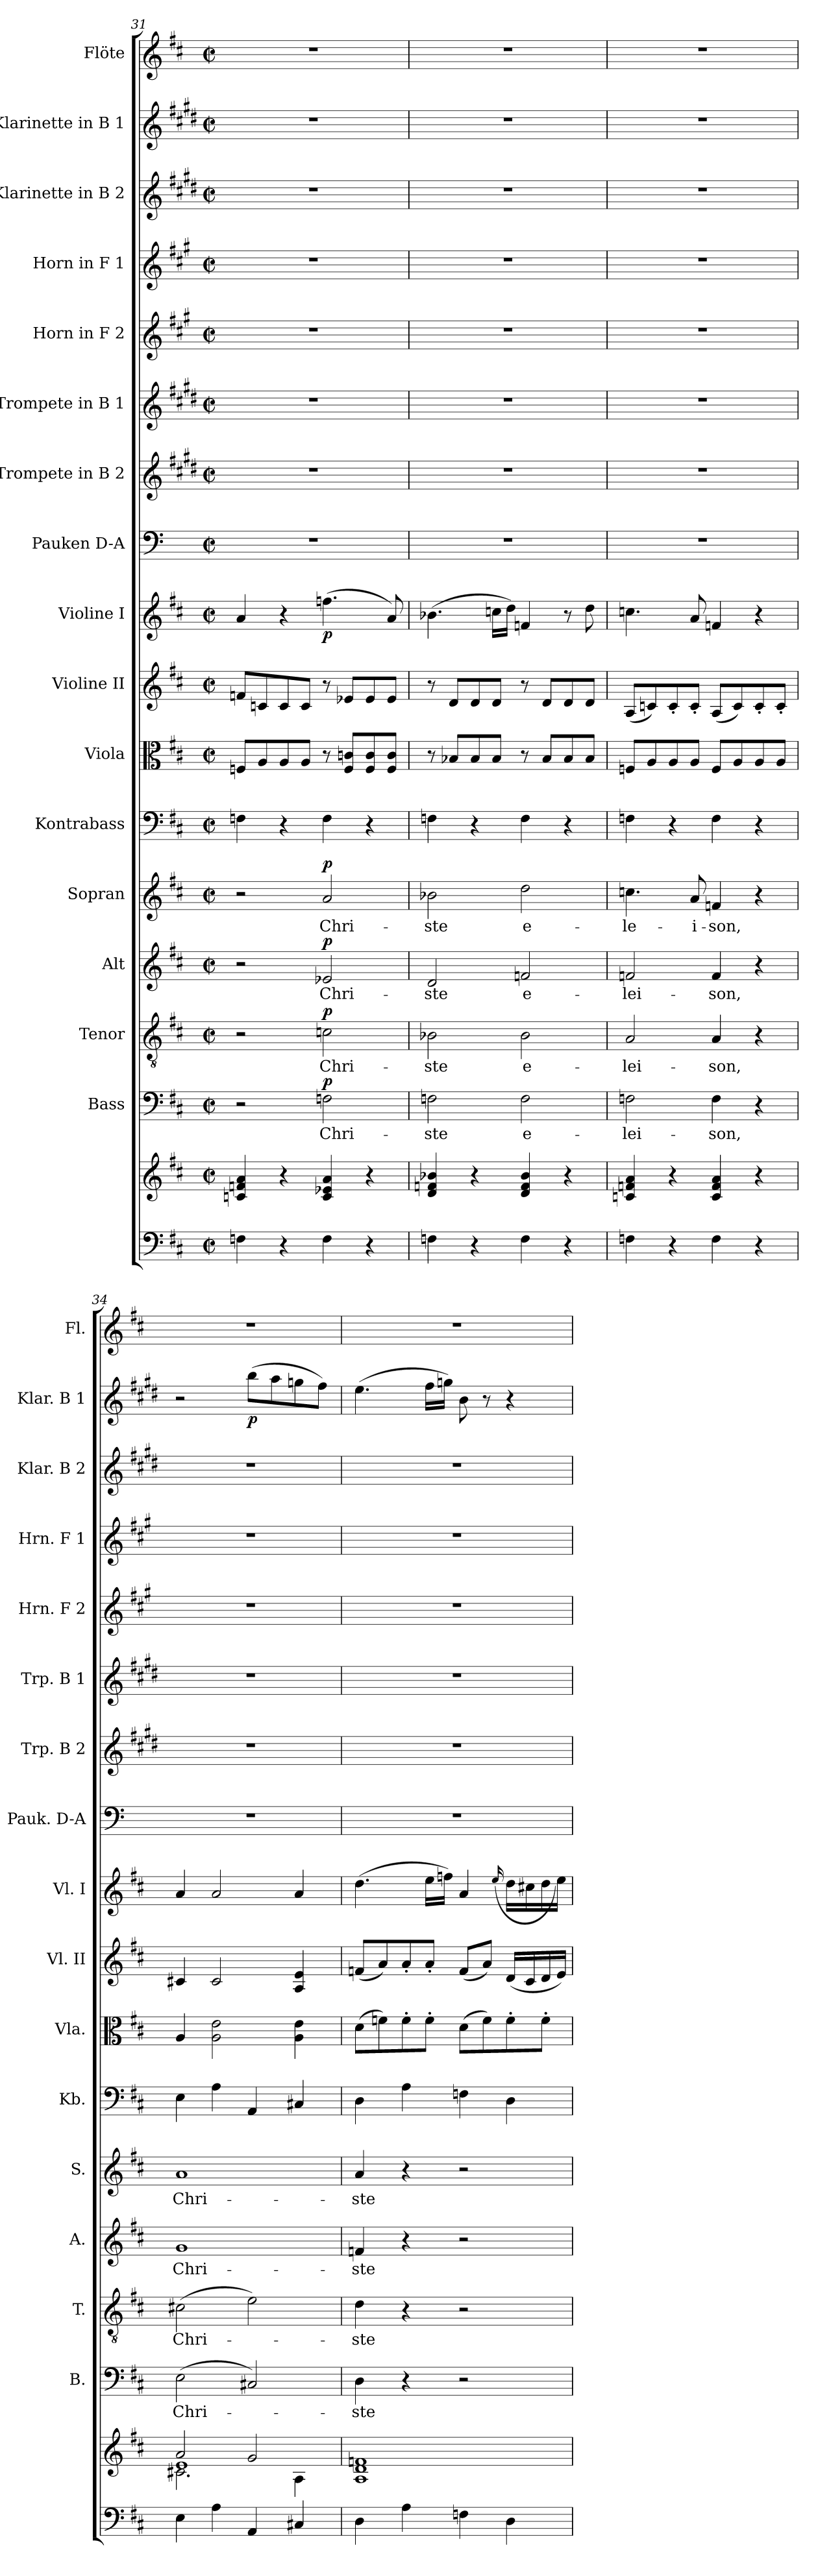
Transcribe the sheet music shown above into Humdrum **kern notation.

**kern	**kern	**kern	**text	**dynam	**kern	**text	**dynam	**kern	**text	**dynam	**kern	**text	**dynam	**kern	**kern	**kern	**kern	**dynam	**kern	**kern	**kern	**kern	**kern	**kern	**kern	**dynam	**kern
*part17	*part17	*part16	*part16	*part16	*part15	*part15	*part15	*part14	*part14	*part14	*part13	*part13	*part13	*part12	*part11	*part10	*part9	*part9	*part8	*part7	*part6	*part5	*part4	*part3	*part2	*part2	*part1
*staff18	*staff17	*staff16	*staff16	*staff16	*staff15	*staff15	*staff15	*staff14	*staff14	*staff14	*staff13	*staff13	*staff13	*staff12	*staff11	*staff10	*staff9	*staff9	*staff8	*staff7	*staff6	*staff5	*staff4	*staff3	*staff2	*staff2	*staff1
*	*	*I"Bass	*	*	*I"Tenor	*	*	*I"Alt	*	*	*I"Sopran	*	*	*I"Kontrabass	*I"Viola	*I"Violine II	*I"Violine I	*	*I"Pauken D-A	*I"Trompete in B 2	*I"Trompete in B 1	*I"Horn in F 2	*I"Horn in F 1	*I"Klarinette in B 2	*I"Klarinette in B 1	*	*I"Flöte
*	*	*I'B.	*	*	*I'T.	*	*	*I'A.	*	*	*I'S.	*	*	*I'Kb.	*I'Vla.	*I'Vl. II	*I'Vl. I	*	*I'Pauk. D-A	*I'Trp. B 2	*I'Trp. B 1	*I'Hrn. F 2	*I'Hrn. F 1	*I'Klar. B 2	*I'Klar. B 1	*	*I'Fl.
*clefF4	*clefG2	*clefF4	*	*	*clefGv2	*	*	*clefG2	*	*	*clefG2	*	*	*clefF4	*clefC3	*clefG2	*clefG2	*	*clefF4	*clefG2	*clefG2	*clefG2	*clefG2	*clefG2	*clefG2	*	*clefG2
*	*	*	*	*	*	*	*	*	*	*	*	*	*	*ITrd7c12	*	*	*	*	*ITrd-1c-2	*ITrd1c2	*ITrd1c2	*ITrd4c7	*ITrd4c7	*ITrd1c2	*ITrd1c2	*	*
*k[f#c#]	*k[f#c#]	*k[f#c#]	*	*	*k[f#c#]	*	*	*k[f#c#]	*	*	*k[f#c#]	*	*	*k[f#c#]	*k[f#c#]	*k[f#c#]	*k[f#c#]	*	*k[f#c#]	*k[f#c#]	*k[f#c#]	*k[f#c#]	*k[f#c#]	*k[f#c#]	*k[f#c#]	*	*k[f#c#]
*D:	*D:	*D:	*	*	*D:	*	*	*D:	*	*	*D:	*	*	*D:	*D:	*D:	*D:	*	*D:	*D:	*D:	*D:	*D:	*D:	*D:	*	*D:
*M2/2	*M2/2	*M2/2	*	*	*M2/2	*	*	*M2/2	*	*	*M2/2	*	*	*M2/2	*M2/2	*M2/2	*M2/2	*	*M2/2	*M2/2	*M2/2	*M2/2	*M2/2	*M2/2	*M2/2	*	*M2/2
*met(c|)	*met(c|)	*met(c|)	*	*	*met(c|)	*	*	*met(c|)	*	*	*met(c|)	*	*	*met(c|)	*met(c|)	*met(c|)	*met(c|)	*	*met(c|)	*met(c|)	*met(c|)	*met(c|)	*met(c|)	*met(c|)	*met(c|)	*	*met(c|)
=31	=31	=31	=31	=31	=31	=31	=31	=31	=31	=31	=31	=31	=31	=31	=31	=31	=31	=31	=31	=31	=31	=31	=31	=31	=31	=31	=31
4Fn\	4cn/ 4fn/ 4a/	2r	.	.	2r	.	.	2r	.	.	2r	.	.	4FFn\	8Fn/L	8fn/L	4a/	.	1r	1r	1r	1r	1r	1r	1r	.	1r
.	.	.	.	.	.	.	.	.	.	.	.	.	.	.	8A/	8cn/	.	.	.	.	.	.	.	.	.	.	.
4r	4r	.	.	.	.	.	.	.	.	.	.	.	.	4r	8A/	8c/	4r	.	.	.	.	.	.	.	.	.	.
.	.	.	.	.	.	.	.	.	.	.	.	.	.	.	8A/J	8c/J	.	.	.	.	.	.	.	.	.	.	.
!	!	!	!LO:LY:b	!LO:DY:a	!	!LO:LY:b	!LO:DY:a	!	!LO:LY:b	!LO:DY:a	!	!LO:LY:b	!LO:DY:a	!	!	!	!	!LO:DY:b	!	!	!	!	!	!	!	!	!
4F\	4c/ 4e-X/ 4a/	2Fn\	Chri-	p	2cn\	Chri-	p	2e-X/	Chri-	p	2a/	Chri-	p	4FF\	8r	8r	(>4.ffn\	p	.	.	.	.	.	.	.	.	.
.	.	.	.	.	.	.	.	.	.	.	.	.	.	.	8F/ 8cn/L	8e-X/L	.	.	.	.	.	.	.	.	.	.	.
4r	4r	.	.	.	.	.	.	.	.	.	.	.	.	4r	8F/ 8c/	8e-/	.	.	.	.	.	.	.	.	.	.	.
.	.	.	.	.	.	.	.	.	.	.	.	.	.	.	8F/ 8c/J	8e-/J	8a/)	.	.	.	.	.	.	.	.	.	.
!!LO:PB:g=z
=32	=32	=32	=32	=32	=32	=32	=32	=32	=32	=32	=32	=32	=32	=32	=32	=32	=32	=32	=32	=32	=32	=32	=32	=32	=32	=32	=32
!	!	!	!LO:LY:b	!	!	!LO:LY:b	!	!	!LO:LY:b	!	!	!LO:LY:b	!	!	!	!	!	!	!	!	!	!	!	!	!	!	!
4Fn\	4d/ 4fn/ 4b-X/	2Fn\	-ste	.	2B-X\	-ste	.	2d/	-ste	.	2b-X\	-ste	.	4FFn\	8r	8r	(>4.b-X\	.	1r	1r	1r	1r	1r	1r	1r	.	1r
.	.	.	.	.	.	.	.	.	.	.	.	.	.	.	8B-X/L	8d/L	.	.	.	.	.	.	.	.	.	.	.
4r	4r	.	.	.	.	.	.	.	.	.	.	.	.	4r	8B-/	8d/	.	.	.	.	.	.	.	.	.	.	.
.	.	.	.	.	.	.	.	.	.	.	.	.	.	.	8B-/J	8d/J	16ccn\LL	.	.	.	.	.	.	.	.	.	.
.	.	.	.	.	.	.	.	.	.	.	.	.	.	.	.	.	16dd\JJ)	.	.	.	.	.	.	.	.	.	.
!	!	!	!LO:LY:b	!	!	!LO:LY:b	!	!	!LO:LY:b	!	!	!LO:LY:b	!	!	!	!	!	!	!	!	!	!	!	!	!	!	!
4F\	4d/ 4f/ 4b-/	2F\	e-	.	2B-\	e-	.	2fn/	e-	.	2dd\	e-	.	4FF\	8r	8r	4fn/	.	.	.	.	.	.	.	.	.	.
.	.	.	.	.	.	.	.	.	.	.	.	.	.	.	8B-/L	8d/L	.	.	.	.	.	.	.	.	.	.	.
4r	4r	.	.	.	.	.	.	.	.	.	.	.	.	4r	8B-/	8d/	8r	.	.	.	.	.	.	.	.	.	.
.	.	.	.	.	.	.	.	.	.	.	.	.	.	.	8B-/J	8d/J	8dd\	.	.	.	.	.	.	.	.	.	.
=33	=33	=33	=33	=33	=33	=33	=33	=33	=33	=33	=33	=33	=33	=33	=33	=33	=33	=33	=33	=33	=33	=33	=33	=33	=33	=33	=33
!	!	!	!LO:LY:b	!	!	!LO:LY:b	!	!	!LO:LY:b	!	!	!LO:LY:b	!	!	!	!	!	!	!	!	!	!	!	!	!	!	!
4Fn\	4cn/ 4fn/ 4a/	2Fn\	-lei-	.	2A/	-lei-	.	2fn/	-lei-	.	4.ccn\	-le-	.	4FFn\	8Fn/L	(<8A/L	4.ccn\	.	1r	1r	1r	1r	1r	1r	1r	.	1r
.	.	.	.	.	.	.	.	.	.	.	.	.	.	.	8A/	8cn/)	.	.	.	.	.	.	.	.	.	.	.
4r	4r	.	.	.	.	.	.	.	.	.	.	.	.	4r	8A/	8c'</	.	.	.	.	.	.	.	.	.	.	.
!	!	!	!	!	!	!	!	!	!	!	!	!LO:LY:b	!	!	!	!	!	!	!	!	!	!	!	!	!	!	!
.	.	.	.	.	.	.	.	.	.	.	8a/	-i-	.	.	8A/J	8c'</J	8a/	.	.	.	.	.	.	.	.	.	.
!	!	!	!LO:LY:b	!	!	!LO:LY:b	!	!	!LO:LY:b	!	!	!LO:LY:b	!	!	!	!	!	!	!	!	!	!	!	!	!	!	!
4F\	4c/ 4f/ 4a/	4F\	-son,	.	4A/	-son,	.	4f/	-son,	.	4fn/	-son,	.	4FF\	8F/L	(<8A/L	4fn/	.	.	.	.	.	.	.	.	.	.
.	.	.	.	.	.	.	.	.	.	.	.	.	.	.	8A/	8c/)	.	.	.	.	.	.	.	.	.	.	.
4r	4r	4r	.	.	4r	.	.	4r	.	.	4r	.	.	4r	8A/	8c'</	4r	.	.	.	.	.	.	.	.	.	.
.	.	.	.	.	.	.	.	.	.	.	.	.	.	.	8A/J	8c'</J	.	.	.	.	.	.	.	.	.	.	.
=34	=34	=34	=34	=34	=34	=34	=34	=34	=34	=34	=34	=34	=34	=34	=34	=34	=34	=34	=34	=34	=34	=34	=34	=34	=34	=34	=34
*	*^	*	*	*	*	*	*	*	*	*	*	*	*	*	*	*	*	*	*	*	*	*	*	*	*	*	*
*	*	*^	*	*	*	*	*	*	*	*	*	*	*	*	*	*	*	*	*	*	*	*	*	*	*	*	*	*
!	!	!	!	!	!LO:LY:b	!	!	!LO:LY:b	!	!	!LO:LY:b	!	!	!LO:LY:b	!	!	!	!	!	!	!	!	!	!	!	!	!	!	!
4E\	2a/	2.c#X\	1e	(>2E\	Chri-	.	(>2c#X\	Chri-	.	1g	Chri-	.	1a	Chri-	.	4EE\	4A/	4c#X/	4a/	.	1r	1r	1r	1r	1r	1r	2r	.	1r
4A\	.	.	.	.	.	.	.	.	.	.	.	.	.	.	.	4AA\	2A\ 2e\	2c#/	2a/	.	.	.	.	.	.	.	.	.	.
!	!	!	!	!	!	!	!	!	!	!	!	!	!	!	!	!	!	!	!	!	!	!	!	!	!	!	!	!LO:DY:b	!
4AA/	2g/	.	.	2C#X/)	.	.	2e\)	.	.	.	.	.	.	.	.	4AAA/	.	.	.	.	.	.	.	.	.	.	(>8aa\L	p	.
.	.	.	.	.	.	.	.	.	.	.	.	.	.	.	.	.	.	.	.	.	.	.	.	.	.	.	8gg\	.	.
4C#X/	.	4A\	.	.	.	.	.	.	.	.	.	.	.	.	.	4CC#X/	4A\ 4e\	4A/ 4e/	4a/	.	.	.	.	.	.	.	8ffn\	.	.
.	.	.	.	.	.	.	.	.	.	.	.	.	.	.	.	.	.	.	.	.	.	.	.	.	.	.	8ee\J)	.	.
*	*v	*v	*v	*	*	*	*	*	*	*	*	*	*	*	*	*	*	*	*	*	*	*	*	*	*	*	*	*	*
=35	=35	=35	=35	=35	=35	=35	=35	=35	=35	=35	=35	=35	=35	=35	=35	=35	=35	=35	=35	=35	=35	=35	=35	=35	=35	=35	=35
!	!	!	!LO:LY:b	!	!	!LO:LY:b	!	!	!LO:LY:b	!	!	!LO:LY:b	!	!	!	!	!	!	!	!	!	!	!	!	!	!	!
4D\	1A 1d 1fn	4D\	-ste	.	4d\	-ste	.	4fn/	-ste	.	4a/	-ste	.	4DD\	(>8d\L	(<8fn/L	(>4.dd\	.	1r	1r	1r	1r	1r	1r	(>4.dd\	.	1r
.	.	.	.	.	.	.	.	.	.	.	.	.	.	.	8fn\)	8a/)	.	.	.	.	.	.	.	.	.	.	.
4A\	.	4r	.	.	4r	.	.	4r	.	.	4r	.	.	4AA\	8f'>\	8a'</	.	.	.	.	.	.	.	.	.	.	.
.	.	.	.	.	.	.	.	.	.	.	.	.	.	.	8f'>\J	8a'</J	16ee\LL	.	.	.	.	.	.	.	16ee\LL	.	.
.	.	.	.	.	.	.	.	.	.	.	.	.	.	.	.	.	16ffn\JJ)	.	.	.	.	.	.	.	16ffn\JJ)	.	.
4Fn\	.	2r	.	.	2r	.	.	2r	.	.	2r	.	.	4FFn\	(>8d\L	(<8f/L	4a/	.	.	.	.	.	.	.	8a\	.	.
.	.	.	.	.	.	.	.	.	.	.	.	.	.	.	8f\)	8a/J)	.	.	.	.	.	.	.	.	8r	.	.
.	.	.	.	.	.	.	.	.	.	.	.	.	.	.	.	.	(16qqee/	.	.	.	.	.	.	.	.	.	.
4D\	.	.	.	.	.	.	.	.	.	.	.	.	.	4DD\	8f'>\	(<16d/LL	16dd\LL	.	.	.	.	.	.	.	4r	.	.
.	.	.	.	.	.	.	.	.	.	.	.	.	.	.	.	16c#/	16cc#X\	.	.	.	.	.	.	.	.	.	.
.	.	.	.	.	.	.	.	.	.	.	.	.	.	.	8f'>\J	16d/	16dd\	.	.	.	.	.	.	.	.	.	.
.	.	.	.	.	.	.	.	.	.	.	.	.	.	.	.	16e/JJ)	16ee\JJ)	.	.	.	.	.	.	.	.	.	.
=	=	=	=	=	=	=	=	=	=	=	=	=	=	=	=	=	=	=	=	=	=	=	=	=	=	=	=
*-	*-	*-	*-	*-	*-	*-	*-	*-	*-	*-	*-	*-	*-	*-	*-	*-	*-	*-	*-	*-	*-	*-	*-	*-	*-	*-	*-
